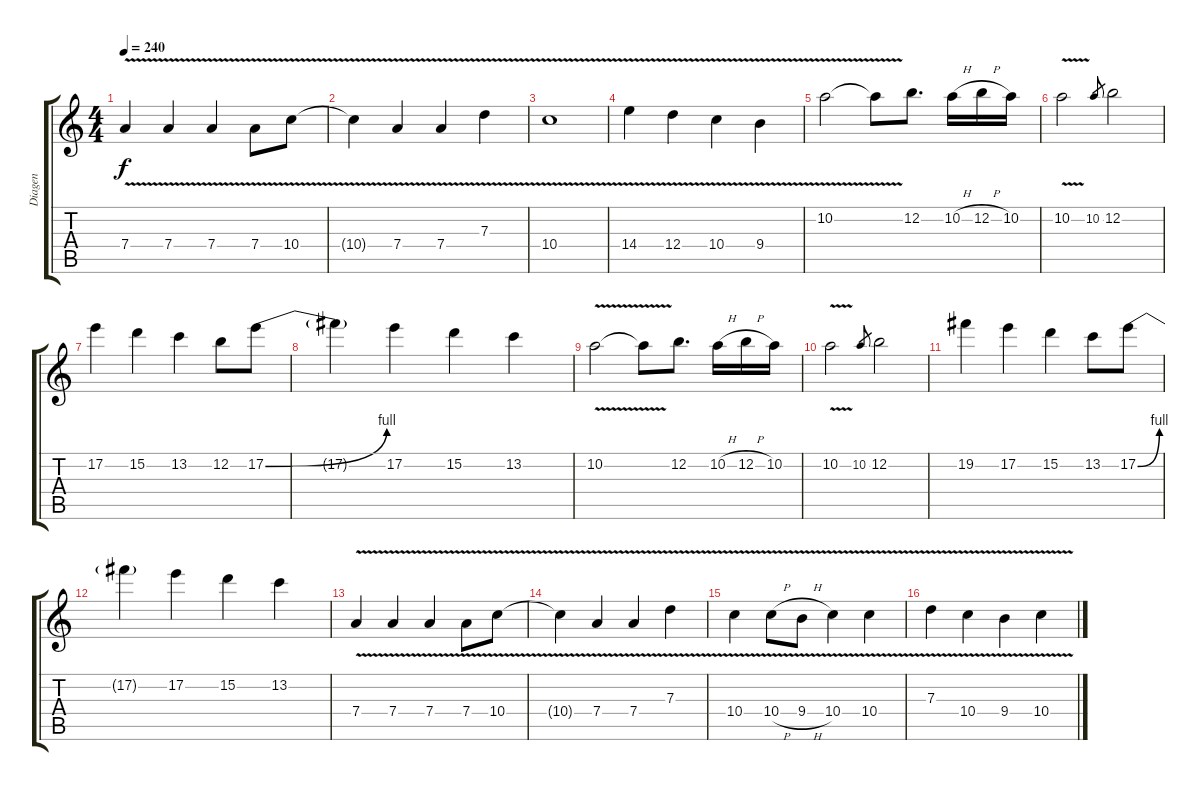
\track ("Diagen" "Diagen") {instrument distortionguitar}
\staff {score tabs}
\tuning (E4 B3 G3 D3 A2 E2) {hide}
\ts (4 4)
\tempo 240
\clef g2
\ks c
7.4{v}.4{dy f} 7.4{v}.4 7.4{v}.4 7.4{v}.8 10.4{v}.8 |
10.4{v t}.4 7.4{v}.4 7.4{v}.4 7.3{v}.4 |
10.4{v}.1 |
14.4{v}.4 12.4{v}.4 10.4{v}.4 9.4{v}.4 |
10.2{v}.2 10.2{t}.8 12.2.8{d} 10.2{h}.16 12.2{h}.16 10.2.16 |
10.2{v}.2 10.2.8{gr} 12.2.2 |
17.2.4 15.2.4 13.2.4 12.2.8 17.2{be (bend 0 0 60 4)}.8 |
17.2{t}.4 17.2.4 15.2.4 13.2.4 |
10.2{v}.2 10.2{t}.8 12.2.8{d} 10.2{h}.16 12.2{h}.16 10.2.16 |
10.2{v}.2 10.2.8{gr} 12.2.2 |
19.2.4 17.2.4 15.2.4 13.2.8 17.2{be (bend 0 0 60 4)}.8 |
17.2{t}.4 17.2.4 15.2.4 13.2.4 |
7.4{v}.4 7.4{v}.4 7.4{v}.4 7.4{v}.8 10.4{v}.8 |
10.4{v t}.4 7.4{v}.4 7.4{v}.4 7.3{v}.4 |
10.4{v}.4 10.4{v h}.8 9.4{v h}.8 10.4{v}.4 10.4{v}.4 |
7.3{v}.4 10.4{v}.4 9.4{v}.4 10.4{v}.4
